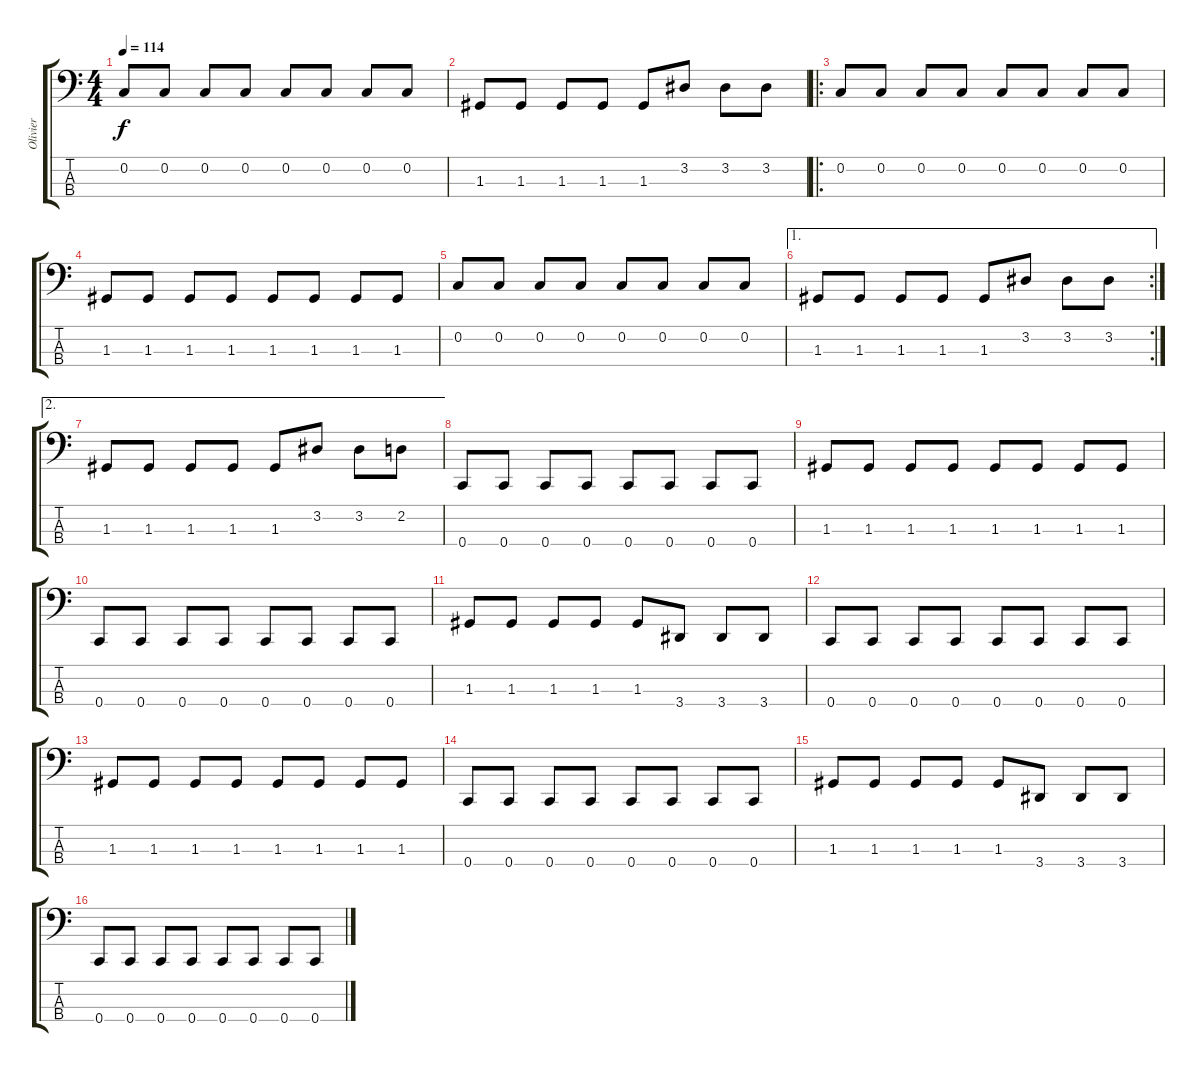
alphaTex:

\track ("Olivier" "Olivier") {instrument electricbasspick}
\staff {score tabs}
\tuning (F2 C2 G1 C1) {hide}
\ts (4 4)
\tempo 114
\clef f4
\ks c
0.2.8{dy f} 0.2.8 0.2.8 0.2.8 0.2.8 0.2.8 0.2.8 0.2.8 |
1.3.8 1.3.8 1.3.8 1.3.8 1.3.8 3.2.8 3.2.8 3.2.8 |
\ro
0.2.8 0.2.8 0.2.8 0.2.8 0.2.8 0.2.8 0.2.8 0.2.8 |
1.3.8 1.3.8 1.3.8 1.3.8 1.3.8 1.3.8 1.3.8 1.3.8 |
0.2.8 0.2.8 0.2.8 0.2.8 0.2.8 0.2.8 0.2.8 0.2.8 |
\ae 1
\rc 2
1.3.8 1.3.8 1.3.8 1.3.8 1.3.8 3.2.8 3.2.8 3.2.8 |
\ae 2
1.3.8 1.3.8 1.3.8 1.3.8 1.3.8 3.2.8 3.2.8 2.2.8 |
0.4.8{instrument electricbasspick} 0.4.8 0.4.8 0.4.8 0.4.8 0.4.8 0.4.8 0.4.8 |
1.3.8 1.3.8 1.3.8 1.3.8 1.3.8 1.3.8 1.3.8 1.3.8 |
0.4.8 0.4.8 0.4.8 0.4.8 0.4.8 0.4.8 0.4.8 0.4.8 |
1.3.8 1.3.8 1.3.8 1.3.8 1.3.8 3.4.8 3.4.8 3.4.8 |
0.4.8{instrument electricbasspick} 0.4.8 0.4.8 0.4.8 0.4.8 0.4.8 0.4.8 0.4.8 |
1.3.8 1.3.8 1.3.8 1.3.8 1.3.8 1.3.8 1.3.8 1.3.8 |
0.4.8 0.4.8 0.4.8 0.4.8 0.4.8 0.4.8 0.4.8 0.4.8 |
1.3.8 1.3.8 1.3.8 1.3.8 1.3.8 3.4.8 3.4.8 3.4.8 |
0.4.8{instrument electricbasspick} 0.4.8 0.4.8 0.4.8 0.4.8 0.4.8 0.4.8 0.4.8
